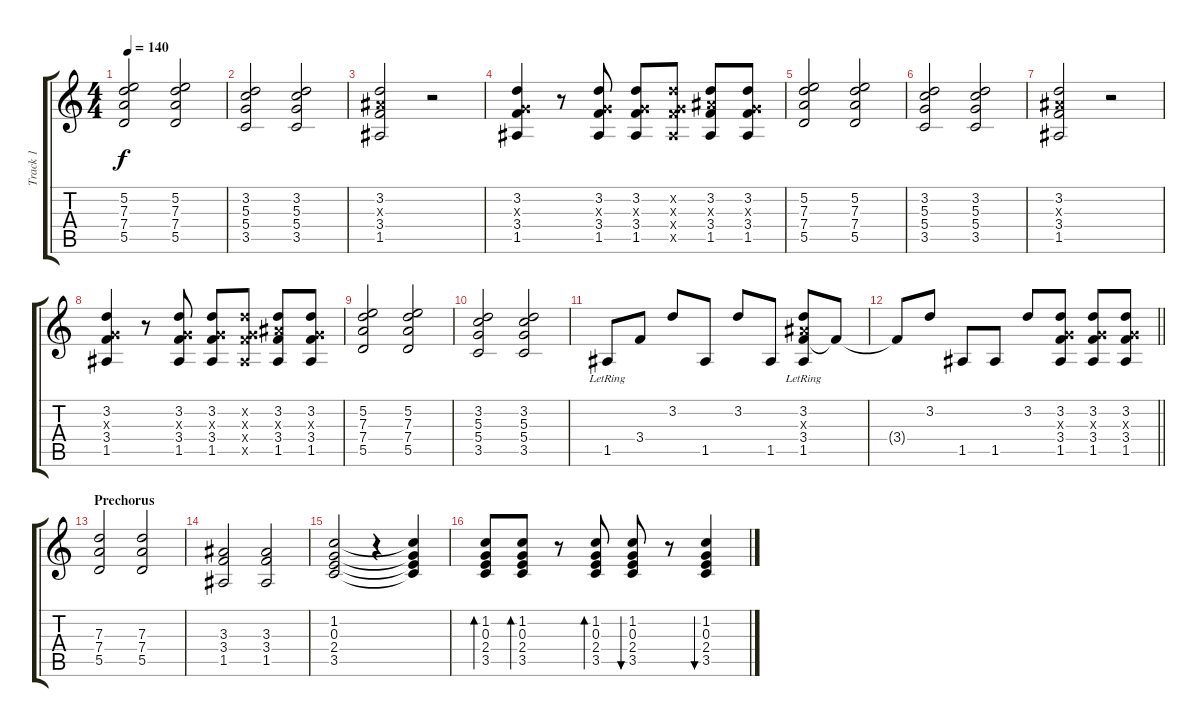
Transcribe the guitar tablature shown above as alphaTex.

\track ("Track 1" "Track 1") {instrument acousticguitarsteel}
\staff {score tabs}
\tuning (E4 B3 G3 D3 A2 E2) {hide}
\ts (4 4)
\tempo 140
\clef g2
\ks c
(5.2 7.3 7.4 5.5).2{dy f} (5.2 7.3 7.4 5.5).2 |
(3.2 5.3 5.4 3.5).2 (3.2 5.3 5.4 3.5).2 |
(3.2 3.3{x} 3.4 1.5).2 r.2 |
(3.2 0.3{x} 3.4 1.5).4 r.8 (3.2 0.3{x} 3.4 1.5).8 (3.2 0.3{x} 3.4 1.5).8 (3.2{x} 0.3{x} 3.4{x} 1.5{x}).8 (3.2 3.3{x} 3.4 1.5).8 (3.2 0.3{x} 3.4 1.5).8 |
(5.2 7.3 7.4 5.5).2 (5.2 7.3 7.4 5.5).2 |
(3.2 5.3 5.4 3.5).2 (3.2 5.3 5.4 3.5).2 |
(3.2 3.3{x} 3.4 1.5).2 r.2 |
(3.2 0.3{x} 3.4 1.5).4 r.8 (3.2 0.3{x} 3.4 1.5).8 (3.2 0.3{x} 3.4 1.5).8 (3.2{x} 0.3{x} 3.4{x} 1.5{x}).8 (3.2 3.3{x} 3.4 1.5).8 (3.2 0.3{x} 3.4 1.5).8 |
(5.2 7.3 7.4 5.5).2 (5.2 7.3 7.4 5.5).2 |
(3.2 5.3 5.4 3.5).2 (3.2 5.3 5.4 3.5).2 |
1.5{lr}.8 3.4.8 3.2.8 1.5.8 3.2.8 1.5.8 (3.2{lr} 3.3{x} 3.4{lr} 1.5{lr}).8 3.4{t}.8 |
\barLineRight lightlight
3.4{t}.8 3.2.8 1.5.8 1.5.8 3.2.8 (3.2 0.3{x} 3.4 1.5).8 (3.2 0.3{x} 3.4 1.5).8 (3.2 0.3{x} 3.4 1.5).8 |
\section ("" "Prechorus")
(7.3 7.4 5.5).2 (7.3 7.4 5.5).2 |
(3.3 3.4 1.5).2 (3.3 3.4 1.5).2 |
(1.2 0.3 2.4 3.5).2 r.4 (1.2{t} 0.3{t} 2.4{t} 3.5{t}).4 |
(1.2 0.3 2.4 3.5).8{bd 60} (1.2 0.3 2.4 3.5).8{bd 60} r.8 (1.2 0.3 2.4 3.5).8{bd 60} (1.2 0.3 2.4 3.5).8{bu 60} r.8 (1.2 0.3 2.4 3.5).4{bu 60}
